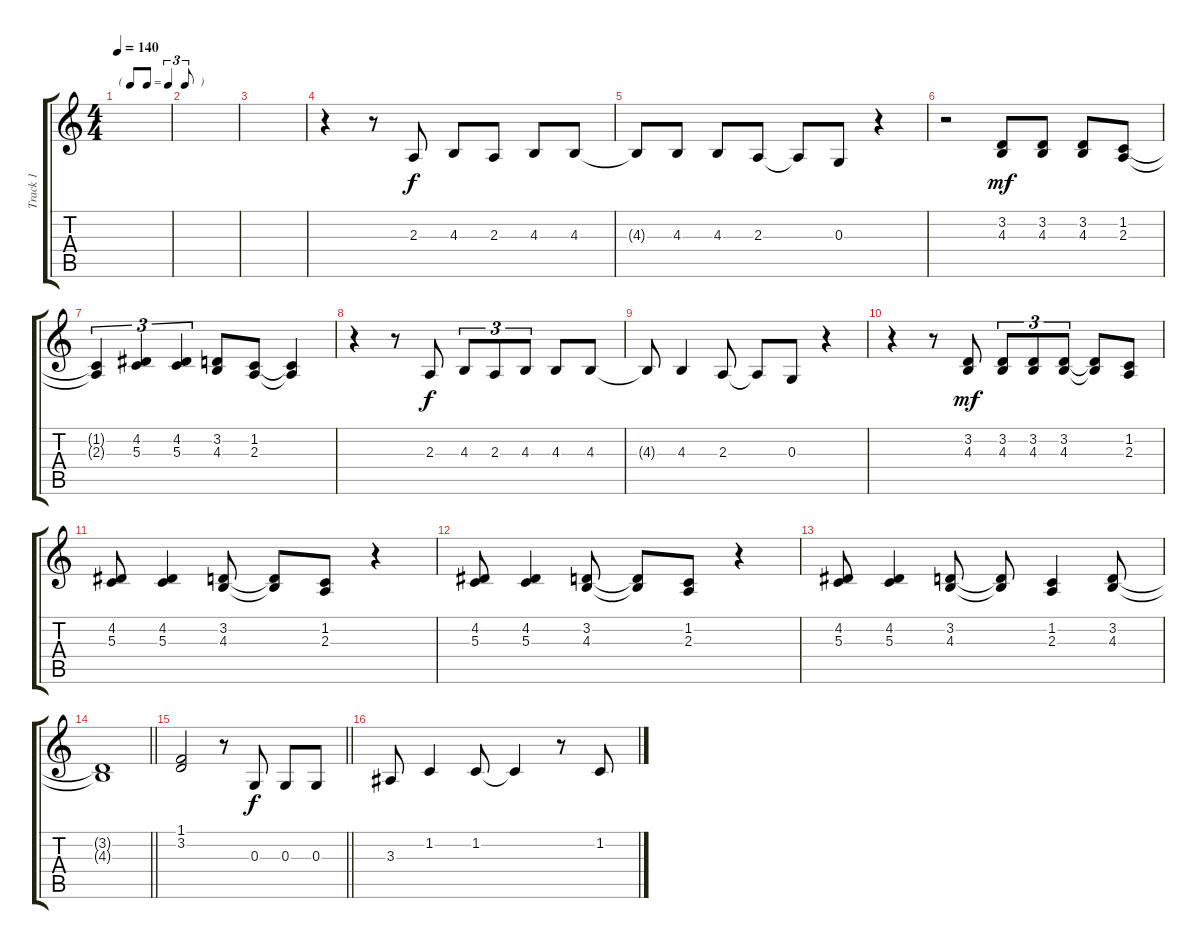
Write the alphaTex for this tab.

\track ("Track 1" "Track 1") {instrument tenorsax}
\staff {score tabs}
\tuning (E4 B3 G3 D3 A2 E2) {hide}
\ts (4 4)
\tf triplet8th
\tempo 140
\clef g2
\ks c
|
|
|
r.4 r.8 2.3.8 4.3.8 2.3.8 4.3.8 4.3.8 |
4.3{t}.8 4.3.8 4.3.8 2.3.8 2.3{t}.8 0.3.8 r.4 |
r.2 (3.2 4.3).8{dy mf} (3.2 4.3).8 (3.2 4.3).8 (1.2 2.3).8 |
(1.2{t} 2.3{t}).4{tu (3 2)} (4.2 5.3).4{tu (3 2)} (4.2 5.3).4{tu (3 2)} (3.2 4.3).8 (1.2 2.3).8 (1.2{t} 2.3{t}).4 |
r.4 r.8 2.3.8{dy f} 4.3.8{tu (3 2)} 2.3.8{tu (3 2)} 4.3.8{tu (3 2)} 4.3.8 4.3.8 |
4.3{t}.8 4.3.4 2.3.8 2.3{t}.8 0.3.8 r.4 |
r.4 r.8 (3.2 4.3).8{dy mf} (3.2 4.3).8{tu (3 2)} (3.2 4.3).8{tu (3 2)} (3.2 4.3).8{tu (3 2)} (3.2{t} 4.3{t}).8 (1.2 2.3).8 |
(4.2 5.3).8 (4.2 5.3).4 (3.2 4.3).8 (3.2{t} 4.3{t}).8 (1.2 2.3).8 r.4 |
(4.2 5.3).8 (4.2 5.3).4 (3.2 4.3).8 (3.2{t} 4.3{t}).8 (1.2 2.3).8 r.4 |
(4.2 5.3).8 (4.2 5.3).4 (3.2 4.3).8 (3.2{t} 4.3{t}).8 (1.2 2.3).4 (3.2 4.3).8 |
\barLineRight lightlight
(3.2{t} 4.3{t}).1 |
\barLineRight lightlight
(1.1 3.2).2 r.8 0.3.8{dy f} 0.3.8 0.3.8 |
3.3.8 1.2.4 1.2.8 1.2{t}.4 r.8 1.2.8
